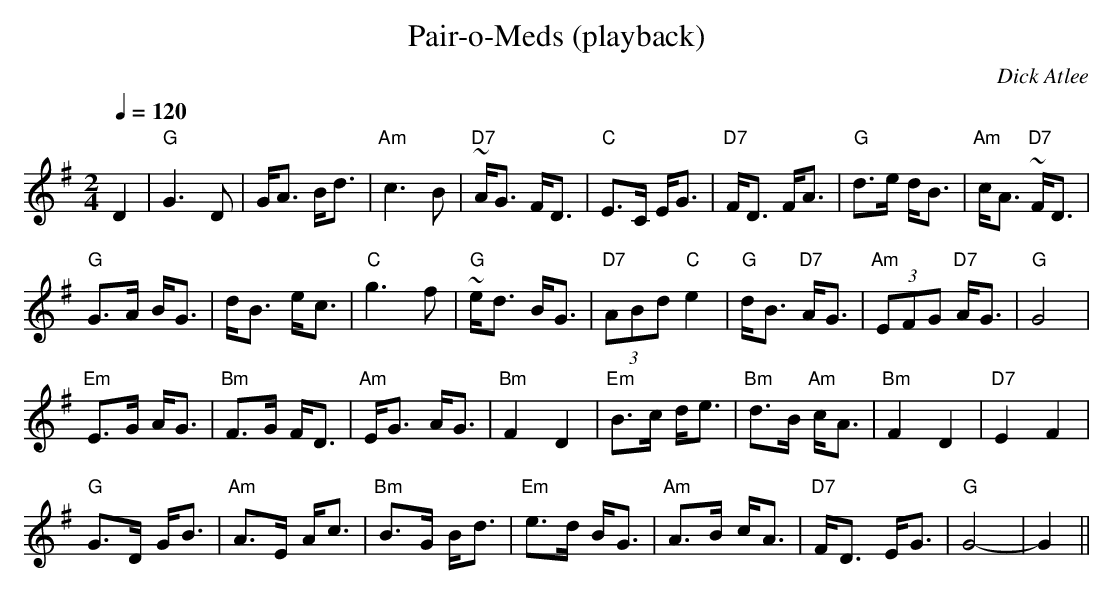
X:1
T:Pair-o-Meds (playback)
M:2/4
L:1/8
Q:1/4=120
C:Dick Atlee
K:G
D2 | "G" G3 D | G<A B<d | "Am" c3 B | "D7" ~A<G F<D |
"C" E>C E<G | "D7" F<D F<A | "G" d>e d<B | "Am" c<A "D7" ~F<D | !
"G" G>A B<G | d<B e<c | "C" g3 f | "G" ~e<d B<G |
"D7" (3ABd "C" e2 | "G"d<B "D7" A<G | "Am" (3EFG "D7" A<G | "G" G4 | !
"Em" E>G A<G | "Bm" F>G F<D | "Am" E<G A<G | "Bm" F2 D2 |
"Em" B>c d<e | "Bm" d>B "Am" c<A | "Bm" F2 D2 | "D7" E2 F2 |!
"G" G>D G<B | "Am" A>E A<c | "Bm" B>G B<d | "Em" e>d B<G |
"Am" A>B c<A | "D7" F<D E<G | "G" G4- | G2 ||
